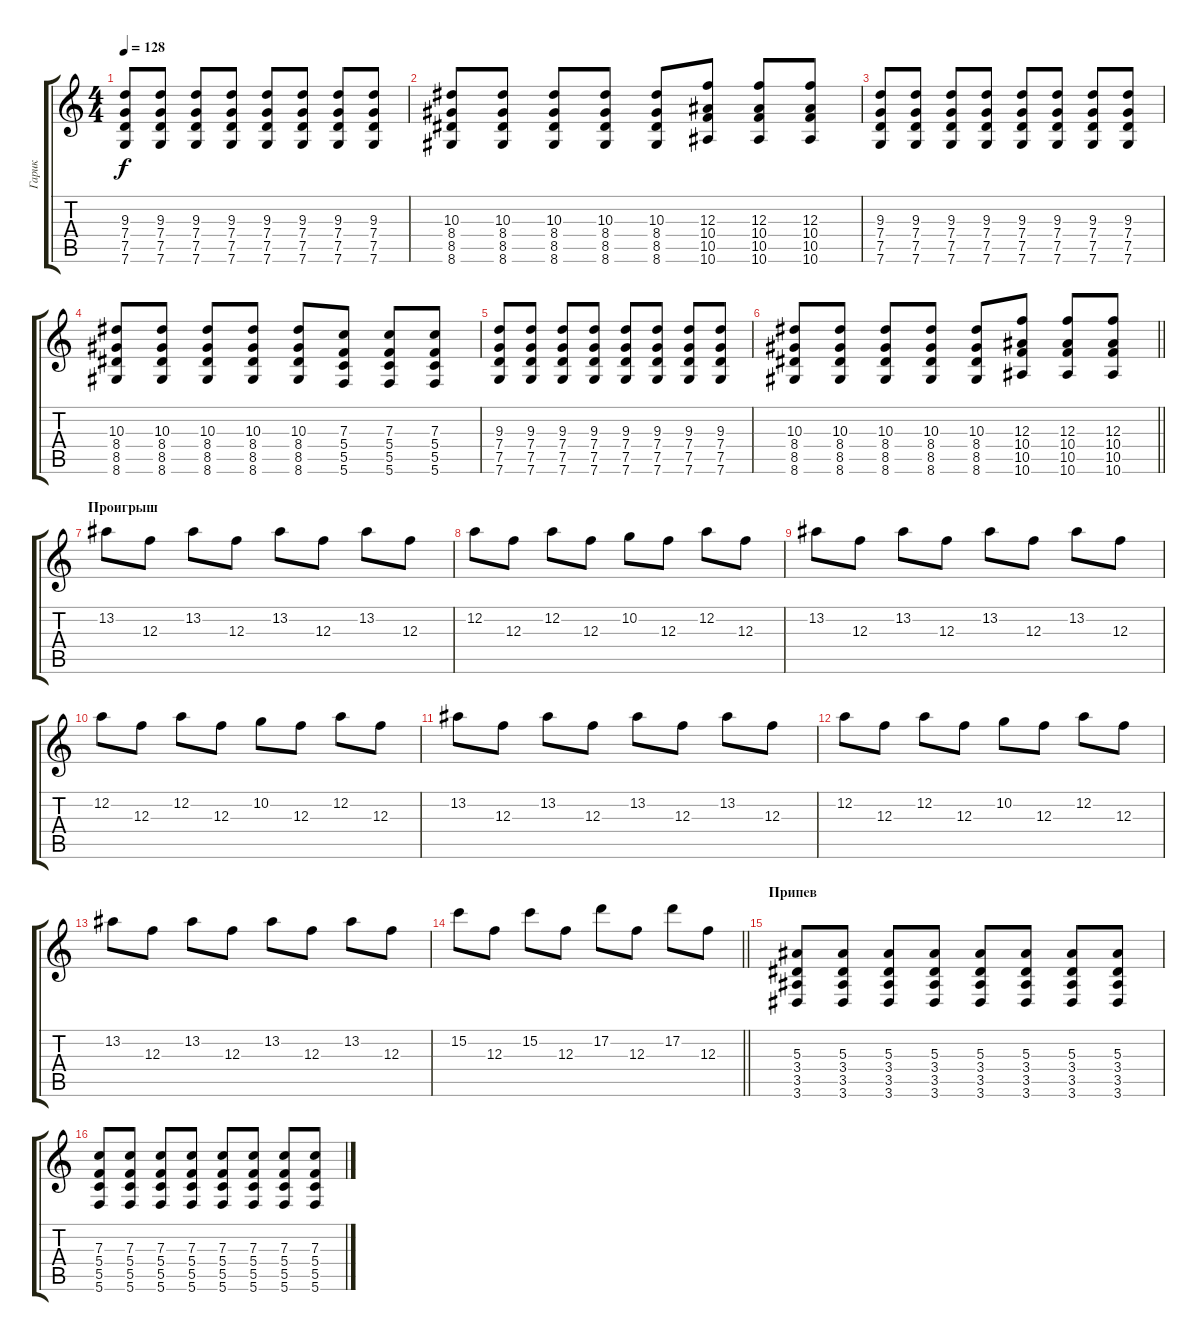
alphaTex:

\track ("Гарик" "Гарик") {instrument distortionguitar}
\staff {score tabs}
\tuning (D4 A3 F3 C3 G2 C2) {hide}
\ts (4 4)
\tempo 128
\clef g2
\ks c
(9.3 7.4 7.5 7.6).8{dy f} (9.3 7.4 7.5 7.6).8 (9.3 7.4 7.5 7.6).8 (9.3 7.4 7.5 7.6).8 (9.3 7.4 7.5 7.6).8 (9.3 7.4 7.5 7.6).8 (9.3 7.4 7.5 7.6).8 (9.3 7.4 7.5 7.6).8 |
(10.3 8.4 8.5 8.6).8 (10.3 8.4 8.5 8.6).8 (10.3 8.4 8.5 8.6).8 (10.3 8.4 8.5 8.6).8 (10.3 8.4 8.5 8.6).8 (12.3 10.4 10.5 10.6).8 (12.3 10.4 10.5 10.6).8 (12.3 10.4 10.5 10.6).8 |
(9.3 7.4 7.5 7.6).8 (9.3 7.4 7.5 7.6).8 (9.3 7.4 7.5 7.6).8 (9.3 7.4 7.5 7.6).8 (9.3 7.4 7.5 7.6).8 (9.3 7.4 7.5 7.6).8 (9.3 7.4 7.5 7.6).8 (9.3 7.4 7.5 7.6).8 |
(10.3 8.4 8.5 8.6).8 (10.3 8.4 8.5 8.6).8 (10.3 8.4 8.5 8.6).8 (10.3 8.4 8.5 8.6).8 (10.3 8.4 8.5 8.6).8 (7.3 5.4 5.5 5.6).8 (7.3 5.4 5.5 5.6).8 (7.3 5.4 5.5 5.6).8 |
(9.3 7.4 7.5 7.6).8 (9.3 7.4 7.5 7.6).8 (9.3 7.4 7.5 7.6).8 (9.3 7.4 7.5 7.6).8 (9.3 7.4 7.5 7.6).8 (9.3 7.4 7.5 7.6).8 (9.3 7.4 7.5 7.6).8 (9.3 7.4 7.5 7.6).8 |
\barLineRight lightlight
(10.3 8.4 8.5 8.6).8 (10.3 8.4 8.5 8.6).8 (10.3 8.4 8.5 8.6).8 (10.3 8.4 8.5 8.6).8 (10.3 8.4 8.5 8.6).8 (12.3 10.4 10.5 10.6).8 (12.3 10.4 10.5 10.6).8 (12.3 10.4 10.5 10.6).8 |
\section ("" "Проигрыш")
13.2.8 12.3.8 13.2.8 12.3.8 13.2.8 12.3.8 13.2.8 12.3.8 |
12.2.8 12.3.8 12.2.8 12.3.8 10.2.8 12.3.8 12.2.8 12.3.8 |
13.2.8 12.3.8 13.2.8 12.3.8 13.2.8 12.3.8 13.2.8 12.3.8 |
12.2.8 12.3.8 12.2.8 12.3.8 10.2.8 12.3.8 12.2.8 12.3.8 |
13.2.8 12.3.8 13.2.8 12.3.8 13.2.8 12.3.8 13.2.8 12.3.8 |
12.2.8 12.3.8 12.2.8 12.3.8 10.2.8 12.3.8 12.2.8 12.3.8 |
13.2.8 12.3.8 13.2.8 12.3.8 13.2.8 12.3.8 13.2.8 12.3.8 |
\barLineRight lightlight
15.2.8 12.3.8 15.2.8 12.3.8 17.2.8 12.3.8 17.2.8 12.3.8 |
\section ("" "Припев")
(5.3 3.4 3.5 3.6).8{instrument distortionguitar} (5.3 3.4 3.5 3.6).8 (5.3 3.4 3.5 3.6).8 (5.3 3.4 3.5 3.6).8 (5.3 3.4 3.5 3.6).8 (5.3 3.4 3.5 3.6).8 (5.3 3.4 3.5 3.6).8 (5.3 3.4 3.5 3.6).8 |
(7.3 5.4 5.5 5.6).8 (7.3 5.4 5.5 5.6).8 (7.3 5.4 5.5 5.6).8 (7.3 5.4 5.5 5.6).8 (7.3 5.4 5.5 5.6).8 (7.3 5.4 5.5 5.6).8 (7.3 5.4 5.5 5.6).8 (7.3 5.4 5.5 5.6).8
